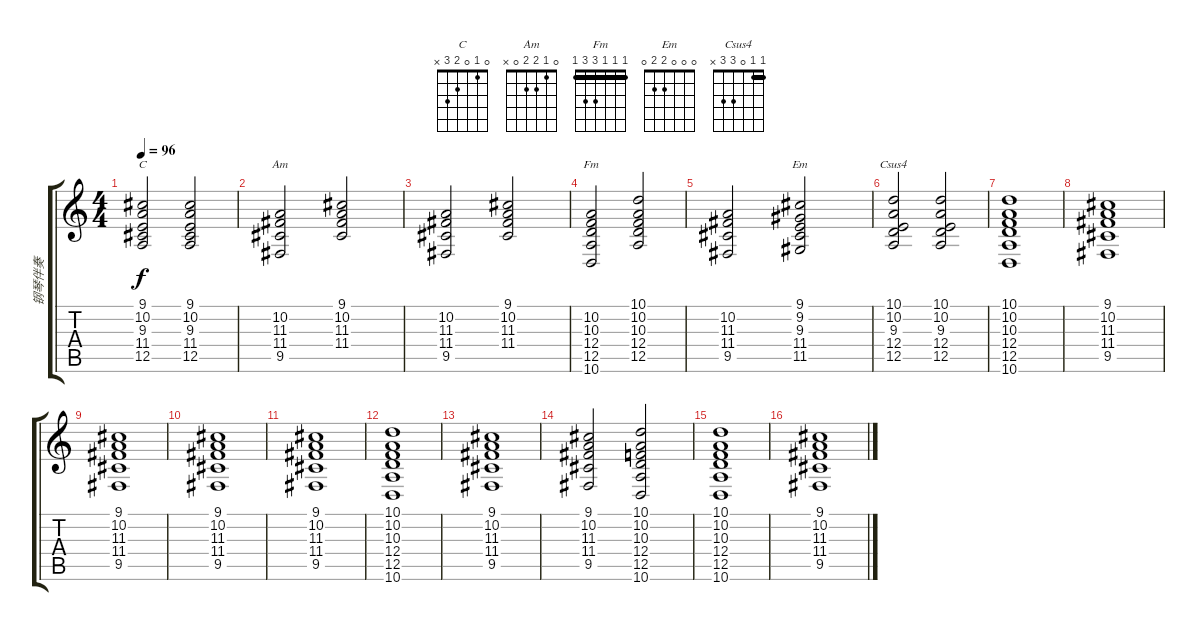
\track ("钢琴伴奏" "钢琴伴奏") {instrument brightacousticpiano}
\staff {score tabs}
\tuning (E4 B3 G3 D3 A2 E2) {hide}
\chord ("C" 0 1 0 2 3 x)
\chord ("Am" 0 1 2 2 0 x)
\chord ("Fm" 1 1 1 3 3 1) {barre 1}
\chord ("Em" 0 0 0 2 2 0)
\chord ("Csus4" 1 1 0 3 3 x) {barre 1}
\ts (4 4)
\tempo 96
\clef g2
\ks c
(9.1 10.2 9.3 11.4 12.5).2{ch "C" dy f} (9.1 10.2 9.3 11.4 12.5).2 |
(10.2 11.3 11.4 9.5).2{ch "Am"} (9.1 10.2 11.3 11.4).2 |
(10.2 11.3 11.4 9.5).2 (9.1 10.2 11.3 11.4).2 |
(10.2 10.3 12.4 12.5 10.6).2{ch "Fm"} (10.1 10.2 10.3 12.4 12.5).2 |
(10.2 11.3 11.4 9.5).2 (9.1 9.2 9.3 11.4 11.5).2{ch "Em"} |
(10.1 10.2 9.3 12.4 12.5).2{ch "Csus4"} (10.1 10.2 9.3 12.4 12.5).2 |
(10.1 10.2 10.3 12.4 12.5 10.6).1 |
(9.1 10.2 11.3 11.4 9.5).1 |
(9.1 10.2 11.3 11.4 9.5).1 |
(9.1 10.2 11.3 11.4 9.5).1 |
(9.1 10.2 11.3 11.4 9.5).1 |
(10.1 10.2 10.3 12.4 12.5 10.6).1 |
(9.1 10.2 11.3 11.4 9.5).1 |
(9.1 10.2 11.3 11.4 9.5).2 (10.1 10.2 10.3 12.4 12.5 10.6).2 |
(10.1 10.2 10.3 12.4 12.5 10.6).1 |
(9.1 10.2 11.3 11.4 9.5).1
